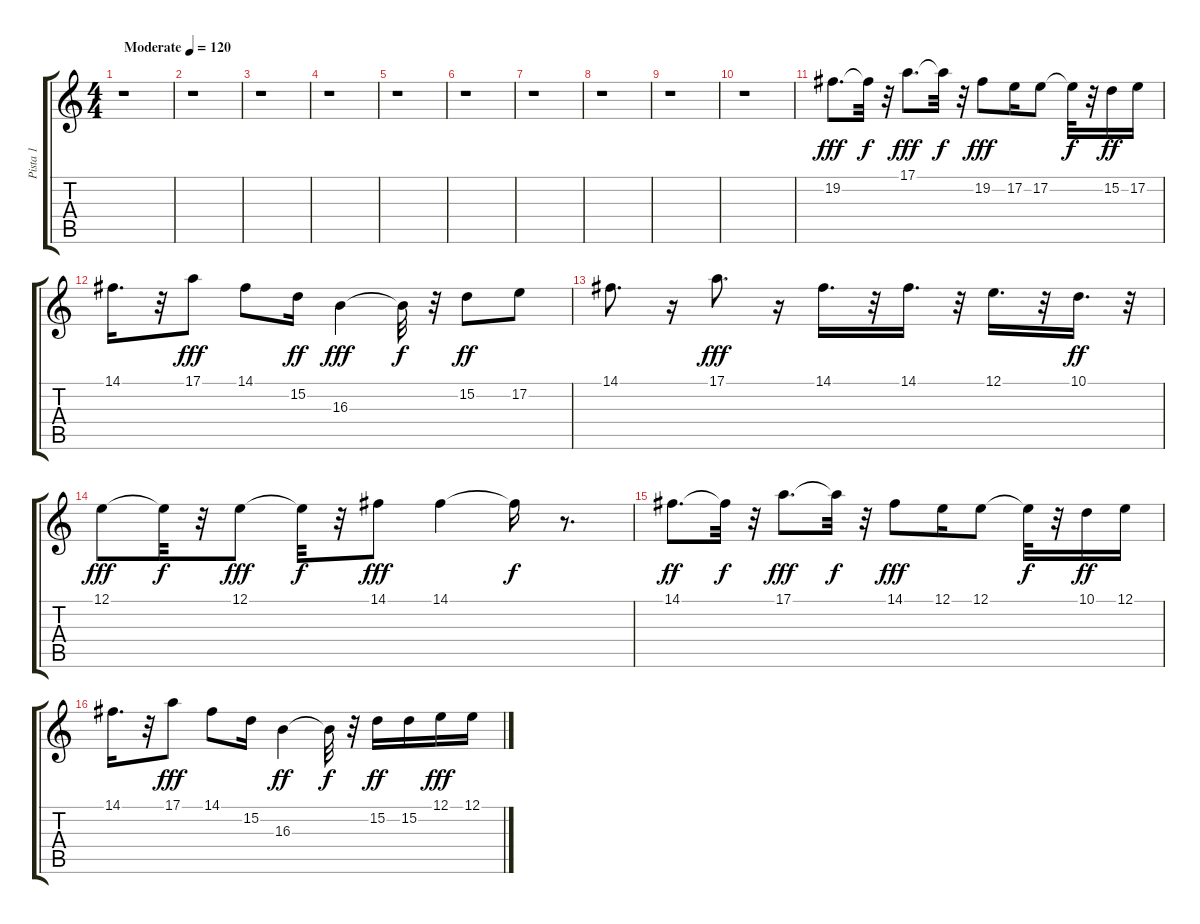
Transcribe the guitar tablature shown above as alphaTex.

\track ("Pista 1" "Pista 1") {instrument tuba}
\staff {score tabs}
\tuning (E4 B3 G3 D3 A2 E2) {hide}
\ts (4 4)
\tempo (120 "Moderate")
\clef g2
\ks c
r.1{dy fff instrument tuba} |
r.1 |
r.1 |
r.1 |
r.1 |
r.1 |
r.1 |
r.1 |
r.1 |
r.1 |
19.2.8{d instrument trombone} 19.2{t}.32{dy f} r.32 17.1.8{d dy fff} 17.1{t}.32{dy f} r.32 19.2.8{dy fff} 17.2.16 17.2.8 17.2{t}.32{dy f} r.32 15.2.16{dy ff} 17.2.16 |
14.1.16{d} r.32 17.1.8{dy fff} 14.1.8 15.2.16{dy ff} 16.3.4{dy fff} 16.3{t}.32{dy f} r.32 15.2.8{dy ff} 17.2.8 |
14.1.8{d} r.16 17.1.8{d dy fff} r.16 14.1.16{d} r.32 14.1.16{d} r.32 12.1.16{d} r.32 10.1.16{d dy ff} r.32 |
12.1.8{dy fff} 12.1{t}.32{dy f} r.32 12.1.8{dy fff} 12.1{t}.32{dy f} r.32 14.1.8{dy fff} 14.1.4 14.1{t}.16{dy f} r.8{d} |
14.1.8{d dy ff} 14.1{t}.32{dy f} r.32 17.1.8{d dy fff} 17.1{t}.32{dy f} r.32 14.1.8{dy fff} 12.1.16 12.1.8 12.1{t}.32{dy f} r.32 10.1.16{dy ff} 12.1.16 |
14.1.16{d} r.32 17.1.8{dy fff} 14.1.8 15.2.16 16.3.4{dy ff} 16.3{t}.32{dy f} r.32 15.2.16{dy ff} 15.2.16 12.1.16{dy fff} 12.1.16
